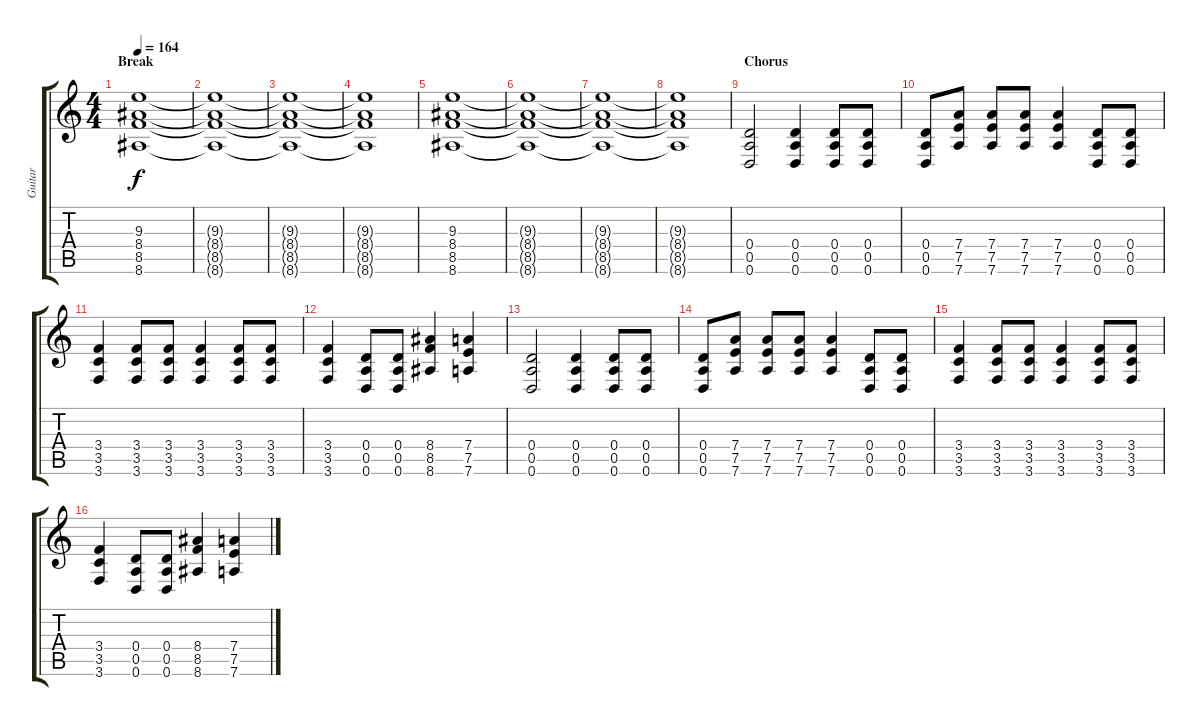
\track ("Guitar" "Guitar") {instrument overdrivenguitar}
\staff {score tabs}
\tuning (E4 B3 G3 D3 A2 D2) {hide}
\ts (4 4)
\section ("" "Break")
\tempo 164
\clef g2
\ks c
(9.3 8.4 8.5 8.6).1{dy f balance 8} |
(9.3{t} 8.4{t} 8.5{t} 8.6{t}).1 |
(9.3{t} 8.4{t} 8.5{t} 8.6{t}).1 |
(9.3{t} 8.4{t} 8.5{t} 8.6{t}).1 |
(9.3 8.4 8.5 8.6).1 |
(9.3{t} 8.4{t} 8.5{t} 8.6{t}).1 |
(9.3{t} 8.4{t} 8.5{t} 8.6{t}).1 |
(9.3{t} 8.4{t} 8.5{t} 8.6{t}).1 |
\section ("" "Chorus")
(0.4 0.5 0.6).2{volume 13 balance 0 instrument overdrivenguitar} (0.4 0.5 0.6).4 (0.4 0.5 0.6).8 (0.4 0.5 0.6).8 |
(0.4 0.5 0.6).8 (7.4 7.5 7.6).8 (7.4 7.5 7.6).8 (7.4 7.5 7.6).8 (7.4 7.5 7.6).4 (0.4 0.5 0.6).8 (0.4 0.5 0.6).8 |
(3.4 3.5 3.6).4 (3.4 3.5 3.6).8 (3.4 3.5 3.6).8 (3.4 3.5 3.6).4 (3.4 3.5 3.6).8 (3.4 3.5 3.6).8 |
(3.4 3.5 3.6).4 (0.4 0.5 0.6).8 (0.4 0.5 0.6).8 (8.4 8.5 8.6).4 (7.4 7.5 7.6).4 |
(0.4 0.5 0.6).2 (0.4 0.5 0.6).4 (0.4 0.5 0.6).8 (0.4 0.5 0.6).8 |
(0.4 0.5 0.6).8 (7.4 7.5 7.6).8 (7.4 7.5 7.6).8 (7.4 7.5 7.6).8 (7.4 7.5 7.6).4 (0.4 0.5 0.6).8 (0.4 0.5 0.6).8 |
(3.4 3.5 3.6).4 (3.4 3.5 3.6).8 (3.4 3.5 3.6).8 (3.4 3.5 3.6).4 (3.4 3.5 3.6).8 (3.4 3.5 3.6).8 |
(3.4 3.5 3.6).4 (0.4 0.5 0.6).8 (0.4 0.5 0.6).8 (8.4 8.5 8.6).4 (7.4 7.5 7.6).4
